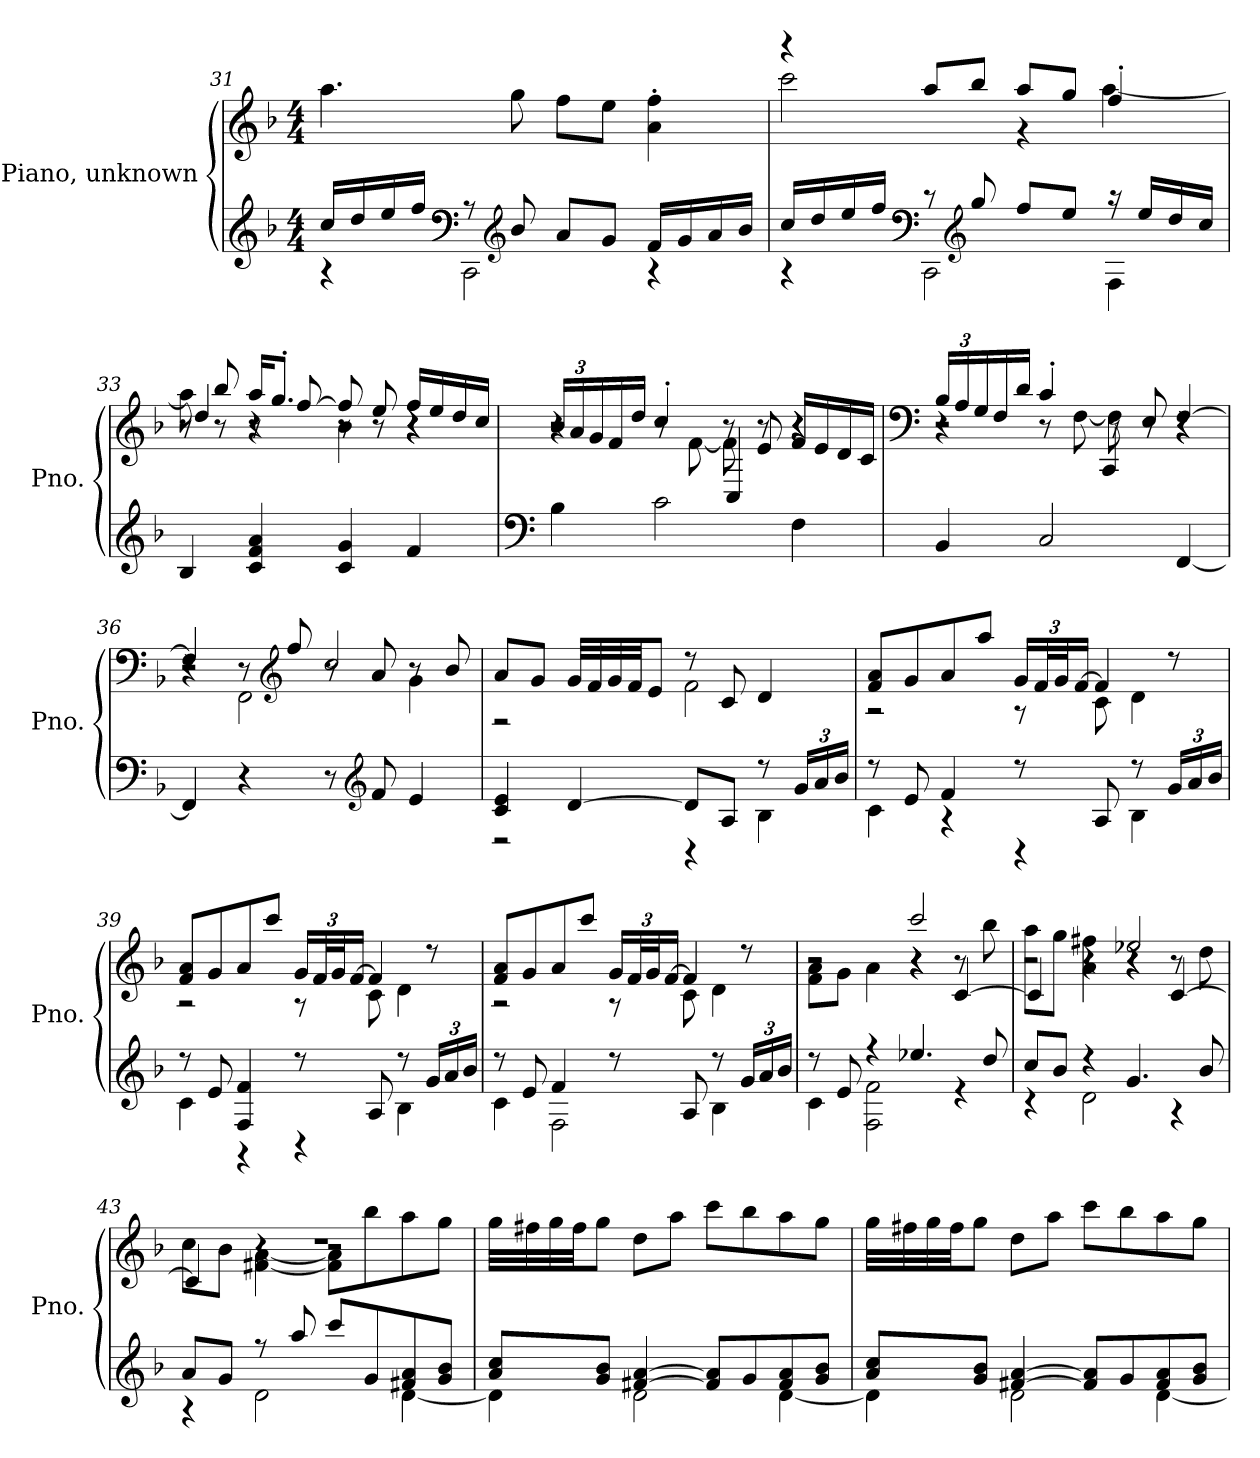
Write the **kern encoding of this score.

**kern	**kern
*part1	*part1
*staff2	*staff1
*I"Piano, unknown	*
*I'Pno.	*
!!LO:LB:g=z
*clefG2	*clefG2
*k[b-]	*k[b-]
*M4/4	*M4/4
=31	=31
*^	*
16cc/LL	4r	4.aa\
16dd/	.	.
16ee/	.	.
16ff/JJ	.	.
*clefF4	*	*
8r	2CC\	.
*clefG2	*	*
8b-/	.	8gg\
8a/L	.	8ff\L
8g/J	.	8ee\J
16f/LL	4r	4a\' 4ff\'
16g/	.	.
16a/	.	.
16b-/JJ	.	.
=32	=32	=32
*	*	*^
16cc/LL	4r	4r	2ccc\
16dd/	.	.	.
16ee/	.	.	.
16ff/JJ	.	.	.
*clefF4	*	*	*
8r	2CC\	8aa/L	.
*clefG2	*	*	*
8gg/	.	8bb-/J	.
8ff/L	.	8aa/L	4r
8ee/J	.	8gg/J	.
16r	4F\	4ff'/	[4aa\
16ee/LL	.	.	.
16dd/	.	.	.
16cc/JJ	.	.	.
*v	*v	*	*
!!LO:LB:g=z
=33	=33	=33
*	*	*^
4B-/	8r	8aa\]	4dd/
.	8bb-/	8r	.
4c/ 4f/ 4a/	16aa/KL	4r	8r
.	8.gg'/J	.	.
.	.	.	[8ff/
4c/ 4g/	8r	4b-\	8ff/]
.	8ee/	.	8r
4f/	16ff/LL	4r	4r
.	16ee/	.	.
.	16dd/	.	.
.	16cc/JJ	.	.
=34	=34	=34	=34
*clefF4	*	*	*
*	*Xbrackettup	*	*
4B-\	24b-/LL	4r	2r
.	24a/	.	.
.	24g/	.	.
.	16f/	.	.
.	16dd/JJ	.	.
2c\	4cc'/	8r	.
.	.	[8f\	.
.	8r	8f\]	4C/
.	8e/	8r	.
4F\	16f/LL	4r	4r
.	16e/	.	.
.	16d/	.	.
.	16c/JJ	.	.
!!LO:LB:g=z	!!	!!
=35	=35	=35	=35
*	*clefF4	*	*
4BB-/	24B-/LL	4r	2r
.	24A/	.	.
.	24G/	.	.
.	16F/	.	.
.	16d/JJ	.	.
2C/	4c'/	8r	.
.	.	[8F\	.
.	8r	8F\]	4CC/
.	8E/	8r	.
[4FF/	[4F/	4r	4r
=36	=36	=36	=36
4FF/]	4F/]	4r	2r
4r	8r	2FF\	.
*	*clefG2	*	*
.	8ff/	.	.
8r	8r	.	2cc/
*clefG2	*	*	*
8f/	8a/	.	.
4e/	8r	4g\	.
.	8b-/	.	.
*	*	*v	*v
=37	=37	=37
*^	*	*
4c/ 4e/	2r	8a/L	2r
.	.	8g/J	.
[4d/	.	32g/LLL	.
.	.	32f/	.
.	.	32g/	.
.	.	32f/JJ	.
.	.	8e/J	.
8d/L]	4r	8r	2f\
8A/J	.	8c/	.
8r	4B-\	4d/	.
*Xbrackettup	*	*	*
24g/LL	.	.	.
24a/	.	.	.
24b-/JJ	.	.	.
!!LO:LB:g=z	!!
=38	=38	=38	=38
8r	4c\	8f/ 8a/L	2r
8e/	.	8g/	.
4f/	4r	8a/	.
.	.	8aa/J	.
8r	4r	24g/LL	8r
.	.	48f/L	.
.	.	48g/J	.
.	.	[24f/JJ	.
8A/	.	4f/]	8c\
8r	4B-\	.	4d\
24g/LL	.	8r	.
24a/	.	.	.
24b-/JJ	.	.	.
=39	=39	=39	=39
8r	4c\	8f/ 8a/L	2r
8e/	.	8g/	.
4F/ 4f/	4r	8a/	.
.	.	8ccc/J	.
8r	4r	24g/LL	8r
.	.	48f/L	.
.	.	48g/J	.
.	.	[24f/JJ	.
8A/	.	4f/]	8c\
8r	4B-\	.	4d\
24g/LL	.	8r	.
24a/	.	.	.
24b-/JJ	.	.	.
=40	=40	=40	=40
8r	4c\	8f/ 8a/L	2r
8e/	.	8g/	.
4f/	2F\	8a/	.
.	.	8ccc/J	.
8r	.	24g/LL	8r
.	.	48f/L	.
.	.	48g/J	.
.	.	[24f/JJ	.
8A/	.	4f/]	8c\
8r	4B-\	.	4d\
24g/LL	.	8r	.
24a/	.	.	.
24b-/JJ	.	.	.
!!LO:LB:g=z
=41	=41	=41	=41
*	*	*	*^
8r	4c\	2r	8f\ 8a\L	2r
8e/	.	.	8g\J	.
4r	2F\ 2f\	.	4a\	.
4.ee-X/	.	2ccc/	4r	4r
.	4r	.	8r	[4c/
8dd/	.	.	8bb-\	.
=42	=42	=42	=42	=42
8cc/L	4r	2r	8aa\L	4c/]
8b-/J	.	.	8gg\J	.
4r	2d\	.	4a\ 4ff#X\	4r
4.g/	.	2ee-X/	4r	4r
.	4r	.	8r	[4c/
8b-/	.	.	8dd\	.
=43	=43	=43	=43	=43
8a/L	4r	1r	8cc\L	4c/]
8g/J	.	.	8b-\J	.
8r	2d\	.	[4f#X\ [4a\	4r
8aa/	.	.	.	.
8ccc/L	.	.	8f#\] 8a\]L	2r
8g/	.	.	8bb-\	.
8f#X/ 8a/	[4d\	.	8aa\	.
8g/ 8b-/J	.	.	8gg\J	.
*	*	*v	*v	*v
=44	=44	=44
8a/ 8cc/L	4d\]	32gg\LLL
.	.	32ff#X\
.	.	32gg\
.	.	32ff#\JJ
8g/ 8b-/J	.	8gg\J
[4f#X/ [4a/	2d\	8dd\L
.	.	8aa\J
8f#/] 8a/]L	.	8ccc\L
8g/	.	8bb-\
8f#/ 8a/	[4d\	8aa\
8g/ 8b-/J	.	8gg\J
!!LO:PB:g=z
=45	=45	=45
8a/ 8cc/L	4d\]	32gg\LLL
.	.	32ff#X\
.	.	32gg\
.	.	32ff#\JJ
8g/ 8b-/J	.	8gg\J
[4f#X/ [4a/	2d\	8dd\L
.	.	8aa\J
8f#/] 8a/]L	.	8ccc\L
8g/	.	8bb-\
8f#/ 8a/	[4d\	8aa\
8g/ 8b-/J	.	8gg\J
*v	*v	*
=	=
*-	*-
